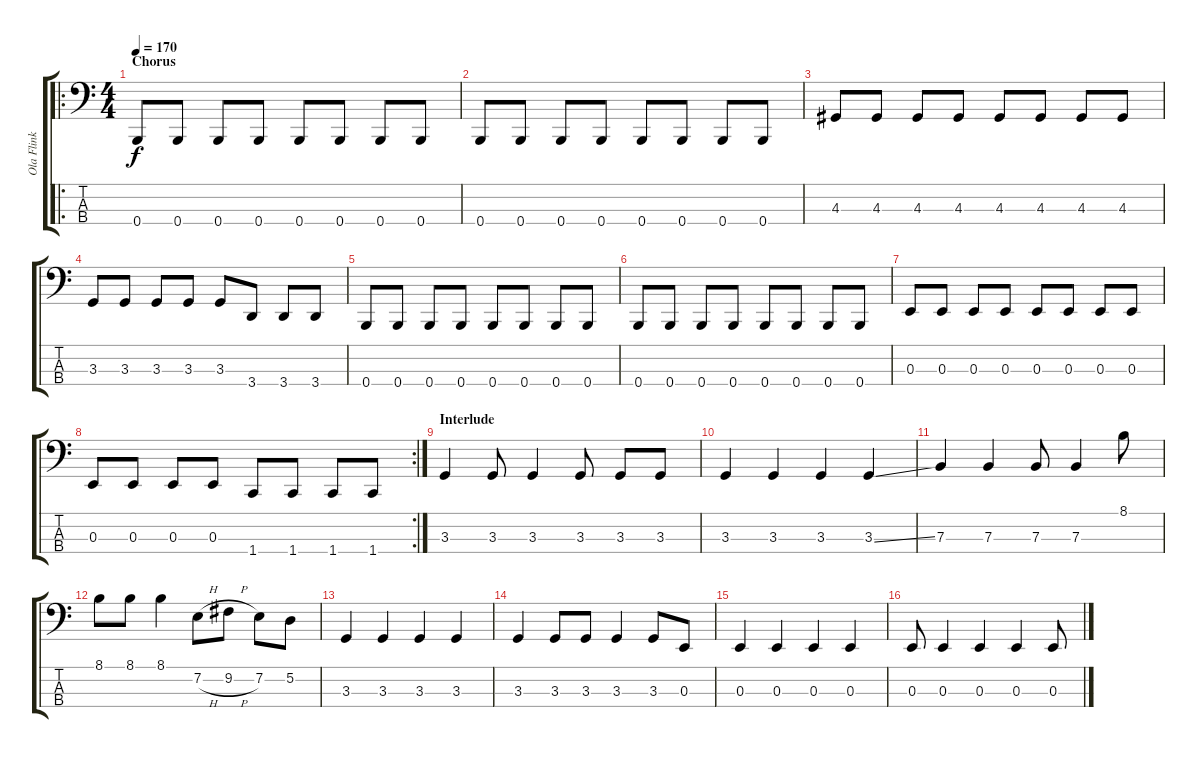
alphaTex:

\track ("Ola Flink" "Ola Flink") {instrument electricbasspick}
\staff {score tabs}
\tuning (Eb2 A1 E1 B0) {hide}
\ro
\ts (4 4)
\section ("" "Chorus")
\tempo 170
\clef f4
\ks c
0.4.8{dy f} 0.4.8 0.4.8 0.4.8 0.4.8 0.4.8 0.4.8 0.4.8 |
0.4.8 0.4.8 0.4.8 0.4.8 0.4.8 0.4.8 0.4.8 0.4.8 |
4.3.8 4.3.8 4.3.8 4.3.8 4.3.8 4.3.8 4.3.8 4.3.8 |
3.3.8 3.3.8 3.3.8 3.3.8 3.3.8 3.4.8 3.4.8 3.4.8 |
0.4.8 0.4.8 0.4.8 0.4.8 0.4.8 0.4.8 0.4.8 0.4.8 |
0.4.8 0.4.8 0.4.8 0.4.8 0.4.8 0.4.8 0.4.8 0.4.8 |
0.3.8 0.3.8 0.3.8 0.3.8 0.3.8 0.3.8 0.3.8 0.3.8 |
\rc 2
0.3.8 0.3.8 0.3.8 0.3.8 1.4.8 1.4.8 1.4.8 1.4.8 |
\section ("" "Interlude")
3.3.4 3.3.8 3.3.4 3.3.8 3.3.8 3.3.8 |
3.3.4 3.3.4 3.3.4 3.3{ss}.4 |
7.3.4 7.3.4 7.3.8 7.3.4 8.1.8 |
8.1.8 8.1.8 8.1.4 7.2{h}.8 9.2{h}.8 7.2.8 5.2.8 |
3.3.4 3.3.4 3.3.4 3.3.4 |
3.3.4 3.3.8 3.3.8 3.3.4 3.3.8 0.3.8 |
0.3.4 0.3.4 0.3.4 0.3.4 |
0.3.8 0.3.4 0.3.4 0.3.4 0.3.8
